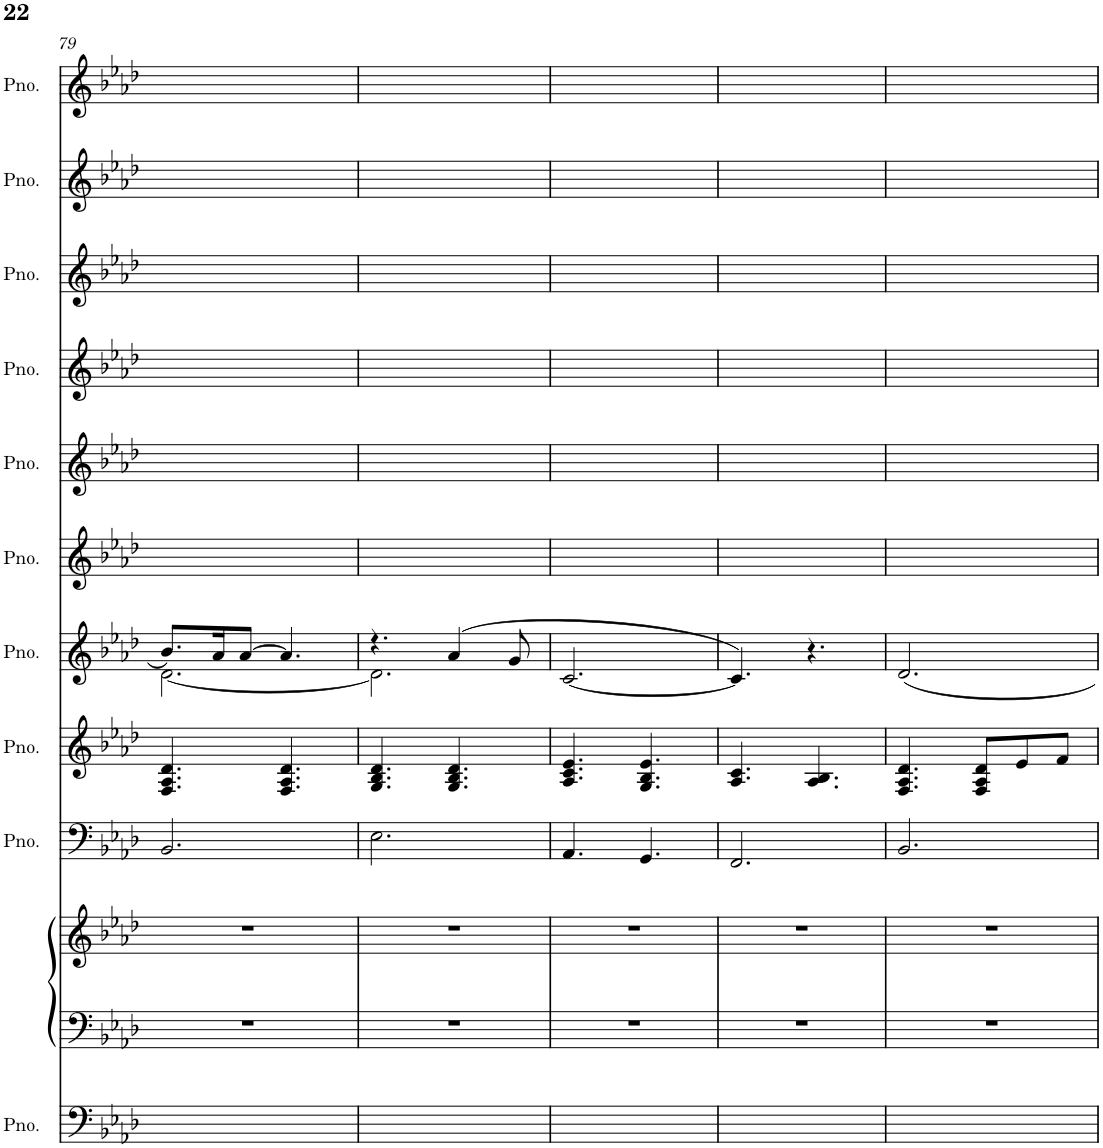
**kern	**kern	**kern	**kern	**kern	**kern	**kern	**kern	**kern	**kern	**kern	**kern
*part11	*part10	*part10	*part9	*part8	*part7	*part6	*part5	*part4	*part3	*part2	*part1
*staff12	*staff11	*staff10	*staff9	*staff8	*staff7	*staff6	*staff5	*staff4	*staff3	*staff2	*staff1
*I"Piano	*I"Piano	*	*I"Piano	*I"Piano	*I"Piano	*I"Piano	*I"Piano	*I"Piano	*I"Piano	*I"Piano	*I"Piano
*I'Pno.	*I'Pno	*	*I'Pno.	*I'Pno.	*I'Pno.	*I'Pno.	*I'Pno.	*I'Pno.	*I'Pno.	*I'Pno.	*I'Pno.
!!LO:PB:g=z
*clefF4	*clefF4	*clefG2	*clefF4	*clefG2	*clefG2	*clefG2	*clefG2	*clefG2	*clefG2	*clefG2	*clefG2
*k[b-e-a-d-]	*k[b-e-a-d-]	*k[b-e-a-d-]	*k[b-e-a-d-]	*k[b-e-a-d-]	*k[b-e-a-d-]	*k[b-e-a-d-]	*k[b-e-a-d-]	*k[b-e-a-d-]	*k[b-e-a-d-]	*k[b-e-a-d-]	*k[b-e-a-d-]
*M6/8	*M6/8	*M6/8	*M6/8	*M6/8	*M6/8	*M6/8	*M6/8	*M6/8	*M6/8	*M6/8	*M6/8
=79	=79	=79	=79	=79	=79	=79	=79	=79	=79	=79	=79
*	*	*	*	*	*^	*	*	*	*	*	*
2.ryy	2.r	2.r	2.BB-/	4.F/ 4.A-/ 4.d-/	8.b-/L	[<2.d-\	2.ryy	2.ryy	2.ryy	2.ryy	2.ryy	2.ryy
.	.	.	.	.	16a-/K	.	.	.	.	.	.	.
.	.	.	.	.	[>8a-/J	.	.	.	.	.	.	.
.	.	.	.	4.F/ 4.A-/ 4.d-/	4.a-/]	.	.	.	.	.	.	.
=80	=80	=80	=80	=80	=80	=80	=80	=80	=80	=80	=80	=80
2.ryy	2.r	2.r	2.E-\	4.G/ 4.B-/ 4.d-/	4.r	2.d-\]	2.ryy	2.ryy	2.ryy	2.ryy	2.ryy	2.ryy
.	.	.	.	4.G/ 4.B-/ 4.d-/	(>4a-/	.	.	.	.	.	.	.
.	.	.	.	.	8g/	.	.	.	.	.	.	.
*	*	*	*	*	*v	*v	*	*	*	*	*	*
=81	=81	=81	=81	=81	=81	=81	=81	=81	=81	=81	=81
2.ryy	2.r	2.r	4.AA-/	4.A-/ 4.c/ 4.e-/	[<2.c/	2.ryy	2.ryy	2.ryy	2.ryy	2.ryy	2.ryy
.	.	.	4.GG/	4.G/ 4.B-/ 4.e-/	.	.	.	.	.	.	.
=82	=82	=82	=82	=82	=82	=82	=82	=82	=82	=82	=82
2.ryy	2.r	2.r	2.FF/	4.A-/ 4.c/	4.c/])	2.ryy	2.ryy	2.ryy	2.ryy	2.ryy	2.ryy
.	.	.	.	4.A-/ 4.B-/	4.r	.	.	.	.	.	.
=83	=83	=83	=83	=83	=83	=83	=83	=83	=83	=83	=83
2.ryy	2.r	2.r	2.BB-/	4.F/ 4.A-/ 4.d-/	2.d-/	2.ryy	2.ryy	2.ryy	2.ryy	2.ryy	2.ryy
.	.	.	.	8F/ 8A-/ 8d-/L	.	.	.	.	.	.	.
.	.	.	.	8e-/	.	.	.	.	.	.	.
.	.	.	.	8f/J	.	.	.	.	.	.	.
=	=	=	=	=	=	=	=	=	=	=	=
*-	*-	*-	*-	*-	*-	*-	*-	*-	*-	*-	*-
